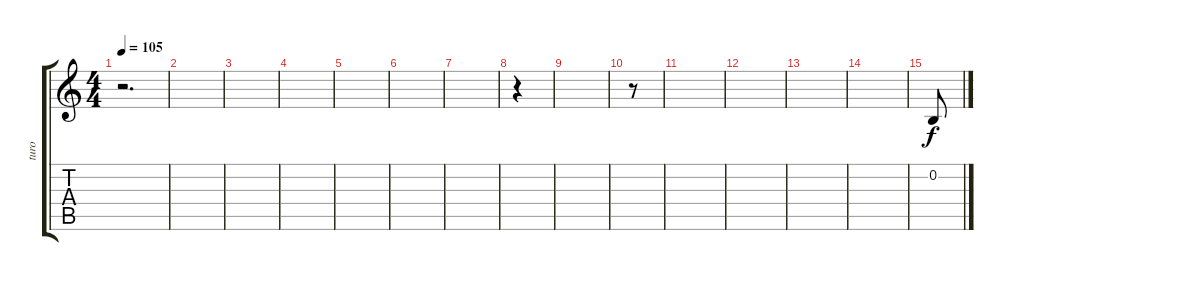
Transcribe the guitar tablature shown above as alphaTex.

\track ("turo" "turo") {instrument synthvoice}
\staff {score tabs}
\tuning (E4 B3 G3 D3 A2 E2) {hide}
\ts (4 4)
\tempo 105
\clef g2
\ks c
r.2{d dy f} |
|
|
|
|
|
|
r.4 |
|
r.8 |
|
|
|
|
0.2.8
